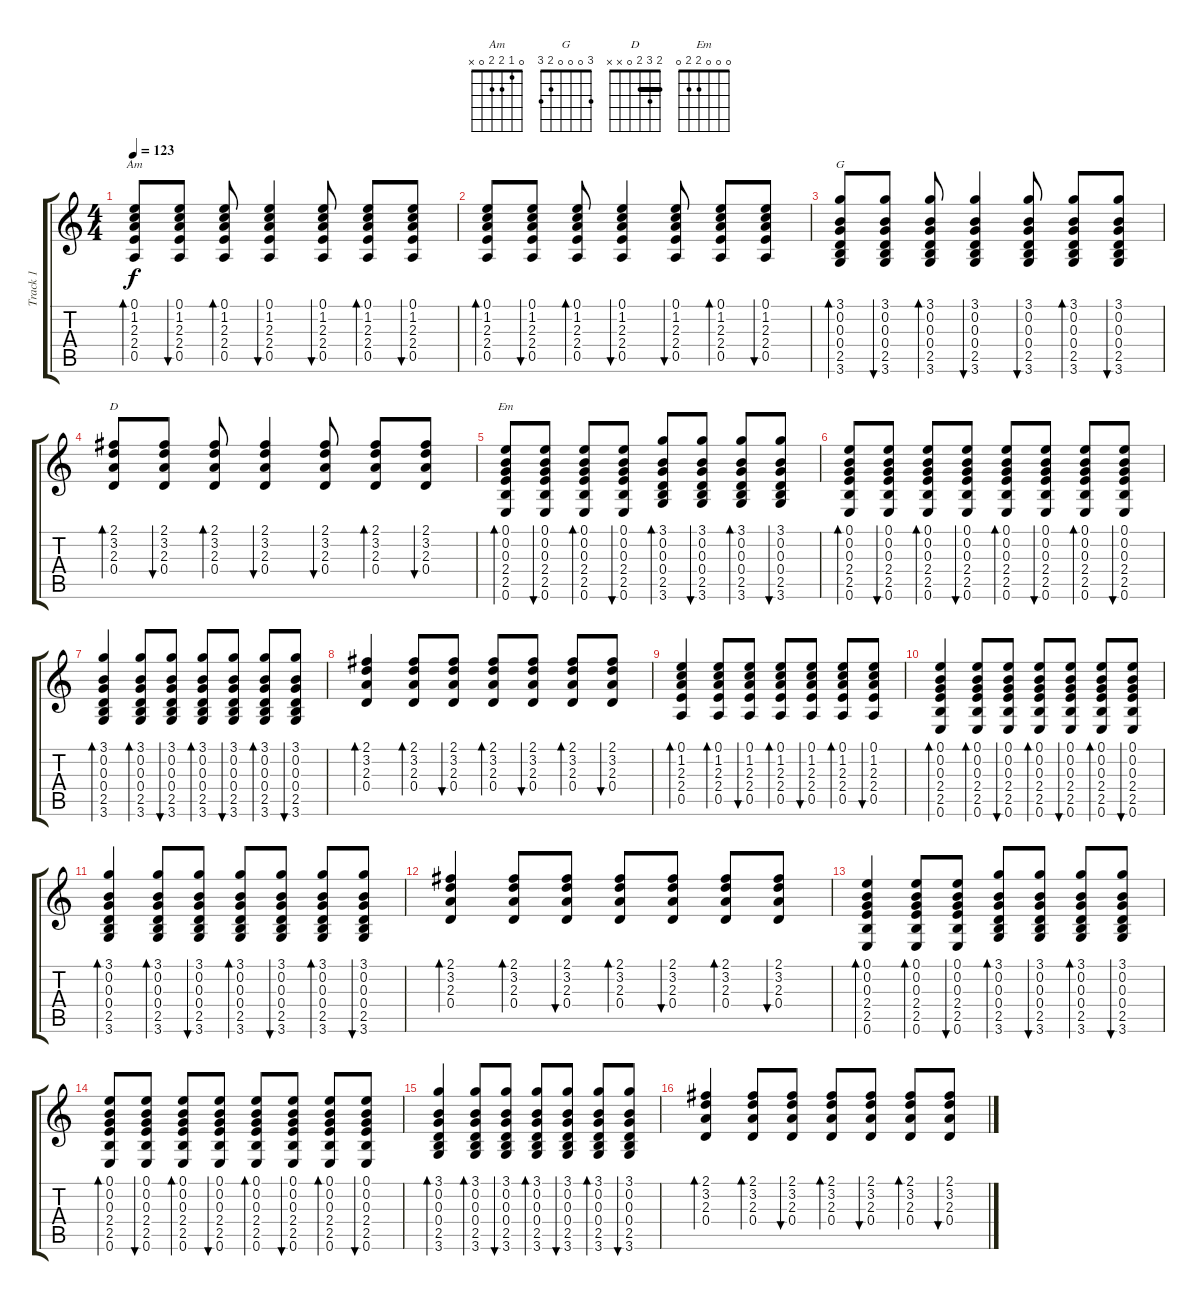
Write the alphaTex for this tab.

\track ("Track 1" "Track 1") {instrument acousticguitarsteel}
\staff {score tabs}
\tuning (E4 B3 G3 D3 A2 E2) {hide}
\chord ("Am" 0 1 2 2 0 x)
\chord ("G" 3 0 0 0 2 3)
\chord ("D" 2 3 2 0 x x) {barre 2}
\chord ("Em" 0 0 0 2 2 0)
\ts (4 4)
\tempo 123
\clef g2
\ks c
(0.1 1.2 2.3 2.4 0.5).8{bd 60 ch "Am" dy f} (0.1 1.2 2.3 2.4 0.5).8{bu 60} (0.1 1.2 2.3 2.4 0.5).8{bd 60} (0.1 1.2 2.3 2.4 0.5).4{bu 60} (0.1 1.2 2.3 2.4 0.5).8{bu 60} (0.1 1.2 2.3 2.4 0.5).8{bd 60} (0.1 1.2 2.3 2.4 0.5).8{bu 60} |
(0.1 1.2 2.3 2.4 0.5).8{bd 60} (0.1 1.2 2.3 2.4 0.5).8{bu 60} (0.1 1.2 2.3 2.4 0.5).8{bd 60} (0.1 1.2 2.3 2.4 0.5).4{bu 60} (0.1 1.2 2.3 2.4 0.5).8{bu 60} (0.1 1.2 2.3 2.4 0.5).8{bd 60} (0.1 1.2 2.3 2.4 0.5).8{bu 60} |
(3.1 0.2 0.3 0.4 2.5 3.6).8{bd 60 ch "G"} (3.1 0.2 0.3 0.4 2.5 3.6).8{bu 60} (3.1 0.2 0.3 0.4 2.5 3.6).8{bd 60} (3.1 0.2 0.3 0.4 2.5 3.6).4{bu 60} (3.1 0.2 0.3 0.4 2.5 3.6).8{bu 60} (3.1 0.2 0.3 0.4 2.5 3.6).8{bd 60} (3.1 0.2 0.3 0.4 2.5 3.6).8{bu 60} |
(2.1 3.2 2.3 0.4).8{bd 60 ch "D"} (2.1 3.2 2.3 0.4).8{bu 60} (2.1 3.2 2.3 0.4).8{bd 60} (2.1 3.2 2.3 0.4).4{bu 60} (2.1 3.2 2.3 0.4).8{bu 60} (2.1 3.2 2.3 0.4).8{bd 60} (2.1 3.2 2.3 0.4).8{bu 60} |
(0.1 0.2 0.3 2.4 2.5 0.6).8{bd 60 ch "Em"} (0.1 0.2 0.3 2.4 2.5 0.6).8{bu 60} (0.1 0.2 0.3 2.4 2.5 0.6).8{bd 60} (0.1 0.2 0.3 2.4 2.5 0.6).8{bu 60} (3.1 0.2 0.3 0.4 2.5 3.6).8{bd 60} (3.1 0.2 0.3 0.4 2.5 3.6).8{bu 60} (3.1 0.2 0.3 0.4 2.5 3.6).8{bd 60} (3.1 0.2 0.3 0.4 2.5 3.6).8{bu 60} |
(0.1 0.2 0.3 2.4 2.5 0.6).8{bd 60} (0.1 0.2 0.3 2.4 2.5 0.6).8{bu 60} (0.1 0.2 0.3 2.4 2.5 0.6).8{bd 60} (0.1 0.2 0.3 2.4 2.5 0.6).8{bu 60} (0.1 0.2 0.3 2.4 2.5 0.6).8{bd 60} (0.1 0.2 0.3 2.4 2.5 0.6).8{bu 60} (0.1 0.2 0.3 2.4 2.5 0.6).8{bd 60} (0.1 0.2 0.3 2.4 2.5 0.6).8{bu 60} |
(3.1 0.2 0.3 0.4 2.5 3.6).4{bd 60} (3.1 0.2 0.3 0.4 2.5 3.6).8{bd 60} (3.1 0.2 0.3 0.4 2.5 3.6).8{bu 60} (3.1 0.2 0.3 0.4 2.5 3.6).8{bd 60} (3.1 0.2 0.3 0.4 2.5 3.6).8{bu 60} (3.1 0.2 0.3 0.4 2.5 3.6).8{bd 60} (3.1 0.2 0.3 0.4 2.5 3.6).8{bu 60} |
(2.1 3.2 2.3 0.4).4{bd 60} (2.1 3.2 2.3 0.4).8{bd 60} (2.1 3.2 2.3 0.4).8{bu 60} (2.1 3.2 2.3 0.4).8{bd 60} (2.1 3.2 2.3 0.4).8{bu 60} (2.1 3.2 2.3 0.4).8{bd 60} (2.1 3.2 2.3 0.4).8{bu 60} |
(0.1 1.2 2.3 2.4 0.5).4{bd 60} (0.1 1.2 2.3 2.4 0.5).8{bd 60} (0.1 1.2 2.3 2.4 0.5).8{bu 60} (0.1 1.2 2.3 2.4 0.5).8{bd 60} (0.1 1.2 2.3 2.4 0.5).8{bu 60} (0.1 1.2 2.3 2.4 0.5).8{bd 60} (0.1 1.2 2.3 2.4 0.5).8{bu 60} |
(0.1 0.2 0.3 2.4 2.5 0.6).4{bd 60} (0.1 0.2 0.3 2.4 2.5 0.6).8{bd 60} (0.1 0.2 0.3 2.4 2.5 0.6).8{bu 60} (0.1 0.2 0.3 2.4 2.5 0.6).8{bd 60} (0.1 0.2 0.3 2.4 2.5 0.6).8{bu 60} (0.1 0.2 0.3 2.4 2.5 0.6).8{bd 60} (0.1 0.2 0.3 2.4 2.5 0.6).8{bu 60} |
(3.1 0.2 0.3 0.4 2.5 3.6).4{bd 60} (3.1 0.2 0.3 0.4 2.5 3.6).8{bd 60} (3.1 0.2 0.3 0.4 2.5 3.6).8{bu 60} (3.1 0.2 0.3 0.4 2.5 3.6).8{bd 60} (3.1 0.2 0.3 0.4 2.5 3.6).8{bu 60} (3.1 0.2 0.3 0.4 2.5 3.6).8{bd 60} (3.1 0.2 0.3 0.4 2.5 3.6).8{bu 60} |
(2.1 3.2 2.3 0.4).4{bd 60} (2.1 3.2 2.3 0.4).8{bd 60} (2.1 3.2 2.3 0.4).8{bu 60} (2.1 3.2 2.3 0.4).8{bd 60} (2.1 3.2 2.3 0.4).8{bu 60} (2.1 3.2 2.3 0.4).8{bd 60} (2.1 3.2 2.3 0.4).8{bu 60} |
(0.1 0.2 0.3 2.4 2.5 0.6).4{bd 60} (0.1 0.2 0.3 2.4 2.5 0.6).8{bd 60} (0.1 0.2 0.3 2.4 2.5 0.6).8{bu 60} (3.1 0.2 0.3 0.4 2.5 3.6).8{bd 60} (3.1 0.2 0.3 0.4 2.5 3.6).8{bu 60} (3.1 0.2 0.3 0.4 2.5 3.6).8{bd 60} (3.1 0.2 0.3 0.4 2.5 3.6).8{bu 60} |
(0.1 0.2 0.3 2.4 2.5 0.6).8{bd 60} (0.1 0.2 0.3 2.4 2.5 0.6).8{bu 60} (0.1 0.2 0.3 2.4 2.5 0.6).8{bd 60} (0.1 0.2 0.3 2.4 2.5 0.6).8{bu 60} (0.1 0.2 0.3 2.4 2.5 0.6).8{bd 60} (0.1 0.2 0.3 2.4 2.5 0.6).8{bu 60} (0.1 0.2 0.3 2.4 2.5 0.6).8{bd 60} (0.1 0.2 0.3 2.4 2.5 0.6).8{bu 60} |
(3.1 0.2 0.3 0.4 2.5 3.6).4{bd 60} (3.1 0.2 0.3 0.4 2.5 3.6).8{bd 60} (3.1 0.2 0.3 0.4 2.5 3.6).8{bu 60} (3.1 0.2 0.3 0.4 2.5 3.6).8{bd 60} (3.1 0.2 0.3 0.4 2.5 3.6).8{bu 60} (3.1 0.2 0.3 0.4 2.5 3.6).8{bd 60} (3.1 0.2 0.3 0.4 2.5 3.6).8{bu 60} |
(2.1 3.2 2.3 0.4).4{bd 60} (2.1 3.2 2.3 0.4).8{bd 60} (2.1 3.2 2.3 0.4).8{bu 60} (2.1 3.2 2.3 0.4).8{bd 60} (2.1 3.2 2.3 0.4).8{bu 60} (2.1 3.2 2.3 0.4).8{bd 60} (2.1 3.2 2.3 0.4).8{bu 60}
